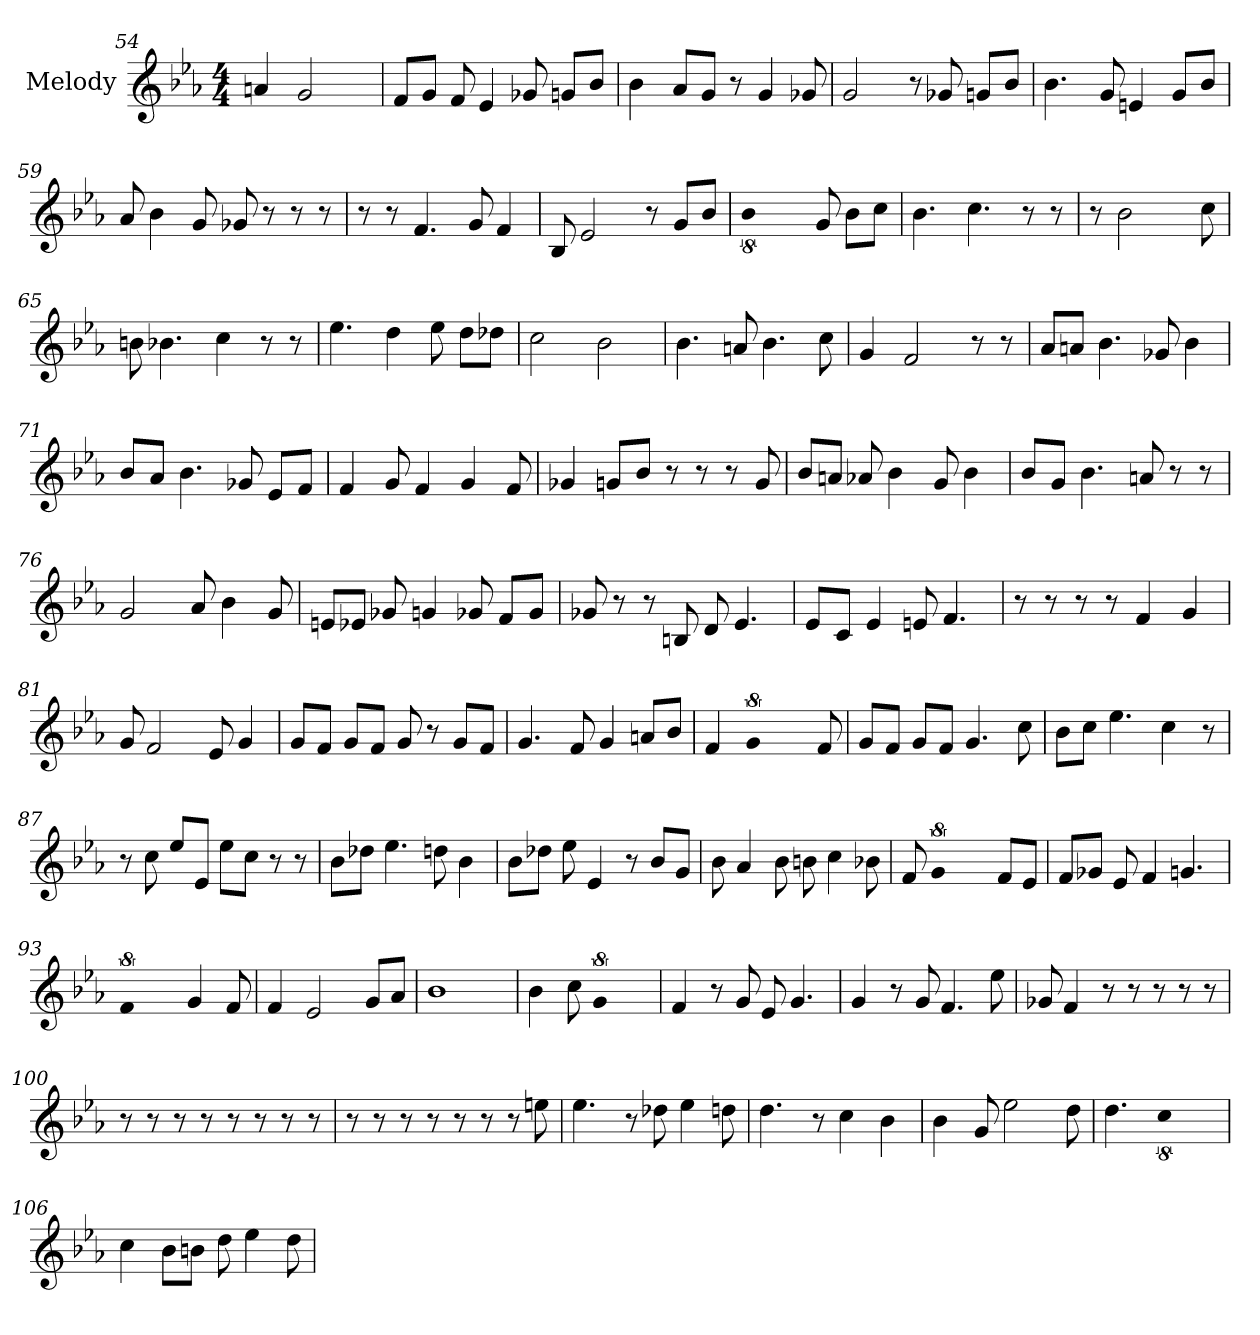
**kern
*part1
*staff1
*I"Melody
*clefG2
*k[b-e-a-]
*E-:
*M4/4
=54
4a
!LO:N:vis=2
2.g
=55
8f/L
8g/J
8f
4e-
8g-
8g/L
8b-/J
=56
4b-
8a-/L
8g/J
8r
4g
8g-
=57
2g
8r
8g-
8g/L
8b-/J
=58
4.b-
8g
4e
8g/L
8b-/J
=59
8a-
4b-
8g
8g-
8r
8r
8r
=60
8r
8r
4.f
8g
4f
=61
8B-
2e-
8r
8g/L
8b-/J
=62
!LO:N:vis=2
8%5b-
8g
8b-\L
8cc\J
=63
4.b-
4.cc
8r
8r
=64
8r
!LO:N:vis=2
2.b-
8cc
=65
8b
4.b-
4cc
8r
8r
=66
4.ee-
4dd
8ee-
8dd\L
8dd-\J
=67
2cc
2b-
=68
4.b-
8a
4.b-
8cc
=69
4g
2f
8r
8r
=70
8a-/L
8a/J
4.b-
8g-
4b-
=71
8b-/L
8a-/J
4.b-
8g-
8e-/L
8f/J
=72
4f
8g
4f
4g
8f
=73
4g-
8g/L
8b-/J
8r
8r
8r
8g
=74
8b-/L
8a/J
8a-
4b-
8g
4b-
=75
8b-/L
8g/J
4.b-
8a
8r
8r
=76
2g
8a-
4b-
8g
=77
8e/L
8e-/J
8g-
4g
8g-
8f/L
8g-/J
=78
8g-
8r
8r
8B
8d
4.e-
=79
8e-/L
8c/J
4e-
8e
4.f
=80
8r
8r
8r
8r
4f
4g
=81
8g
2f
8e-
4g
=82
8g/L
8f/J
8g/L
8f/J
8g
8r
8g/L
8f/J
=83
4.g
8f
4g
8a/L
8b-/J
=84
4f
!LO:N:vis=2
8%5g
8f
=85
8g/L
8f/J
8g/L
8f/J
4.g
8cc
=86
8b-\L
8cc\J
4.ee-
4cc
8r
=87
8r
8cc
8ee-/L
8e-/J
8ee-\L
8cc\J
8r
8r
=88
8b-\L
8dd-\J
4.ee-
8dd
4b-
=89
8b-\L
8dd-\J
8ee-
4e-
8r
8b-/L
8g/J
=90
8b-
4a-
8b-
8b
4cc
8b-
=91
8f
!LO:N:vis=2
8%5g
8f/L
8e-/J
=92
8f/L
8g-/J
8e-
4f
4.g
=93
!LO:N:vis=2
8%5f
4g
8f
=94
4f
2e-
8g/L
8a-/J
=95
1b-
=96
4b-
8cc
!LO:N:vis=2
8%5g
=97
4f
8r
8g
8e-
4.g
=98
4g
8r
8g
4.f
8ee-
=99
8g-
4f
8r
8r
8r
8r
8r
=100
8r
8r
8r
8r
8r
8r
8r
8r
=101
8r
8r
8r
8r
8r
8r
8r
8ee
=102
4.ee-
8r
8dd-
4ee-
8dd
=103
4.dd
8r
4cc
4b-
=104
4b-
8g
2ee-
8dd
=105
4.dd
!LO:N:vis=2
8%5cc
=106
4cc
8b-\L
8b\J
8dd
4ee-
8dd
=
*-
